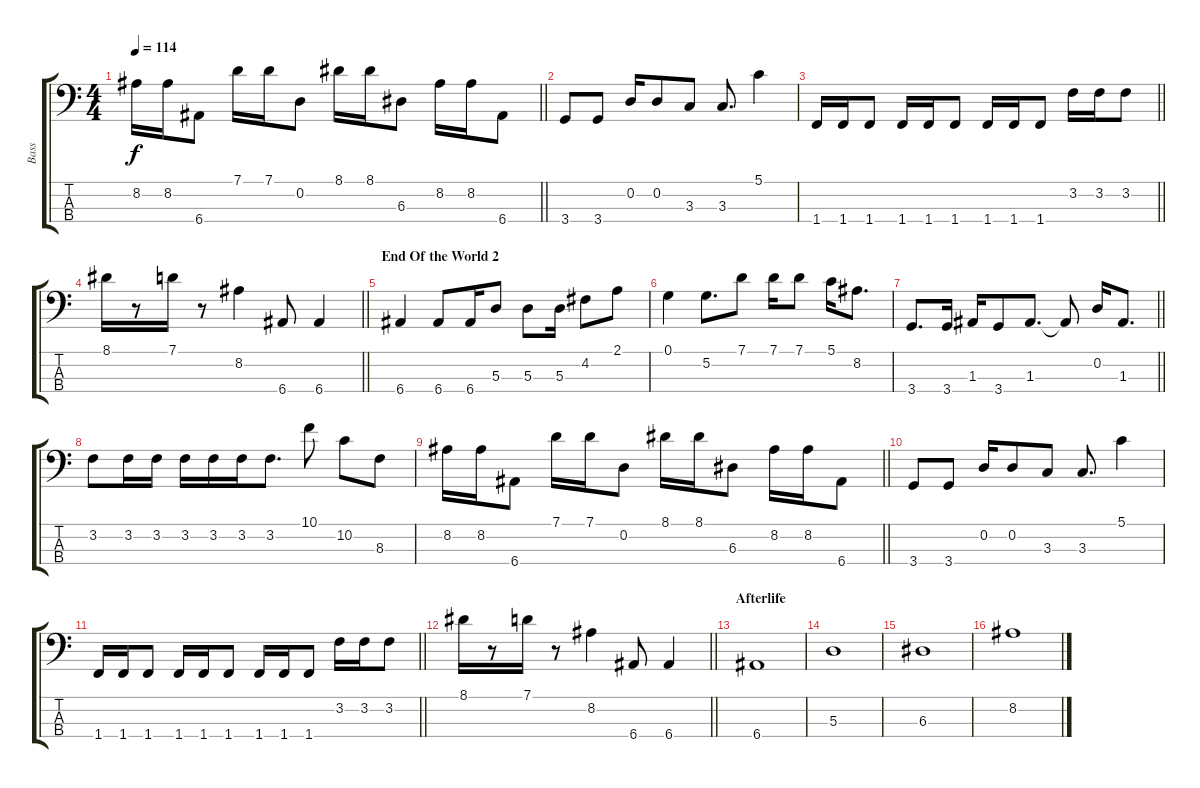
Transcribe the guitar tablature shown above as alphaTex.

\track ("Bass" "Bass") {instrument electricbassfinger}
\staff {score tabs}
\tuning (G2 D2 A1 E1) {hide}
\ts (4 4)
\tempo 114
\clef f4
\barLineRight lightlight
\ks c
8.2.16{dy f} 8.2.16 6.4.8 7.1.16 7.1.16 0.2.8 8.1.16 8.1.16 6.3.8 8.2.16 8.2.16 6.4.8 |
3.4.8 3.4.8 0.2.16 0.2.8 3.3.8 3.3.8{d} 5.1.4 |
\barLineRight lightlight
1.4.16 1.4.16 1.4.8 1.4.16 1.4.16 1.4.8 1.4.16 1.4.16 1.4.8 3.2.16 3.2.16 3.2.8 |
\barLineRight lightlight
8.1.16 r.8 7.1.16 r.8 8.2.4 6.4.8 6.4.4 |
\section ("" "End Of the World 2")
6.4.4 6.4.8 6.4.16 5.3.8 5.3.8 5.3.16 4.2.8 2.1.8 |
0.1.4 5.2.8{d} 7.1.8 7.1.16 7.1.8 5.1.16 8.2.8{d} |
\barLineRight lightlight
3.4.8{d} 3.4.16 1.3.16 3.4.8 1.3.8{d} 1.3{t}.8 0.2.16 1.3.8{d} |
3.2.8 3.2.16 3.2.16 3.2.16 3.2.16 3.2.16 3.2.8{d} 10.1.8 10.2.8 8.3.8 |
\barLineRight lightlight
8.2.16 8.2.16 6.4.8 7.1.16 7.1.16 0.2.8 8.1.16 8.1.16 6.3.8 8.2.16 8.2.16 6.4.8 |
3.4.8 3.4.8 0.2.16 0.2.8 3.3.8 3.3.8{d} 5.1.4 |
\barLineRight lightlight
1.4.16 1.4.16 1.4.8 1.4.16 1.4.16 1.4.8 1.4.16 1.4.16 1.4.8 3.2.16 3.2.16 3.2.8 |
\barLineRight lightlight
8.1.16 r.8 7.1.16 r.8 8.2.4 6.4.8 6.4.4 |
\section ("" "Afterlife")
6.4.1 |
5.3.1 |
6.3.1 |
8.2.1
